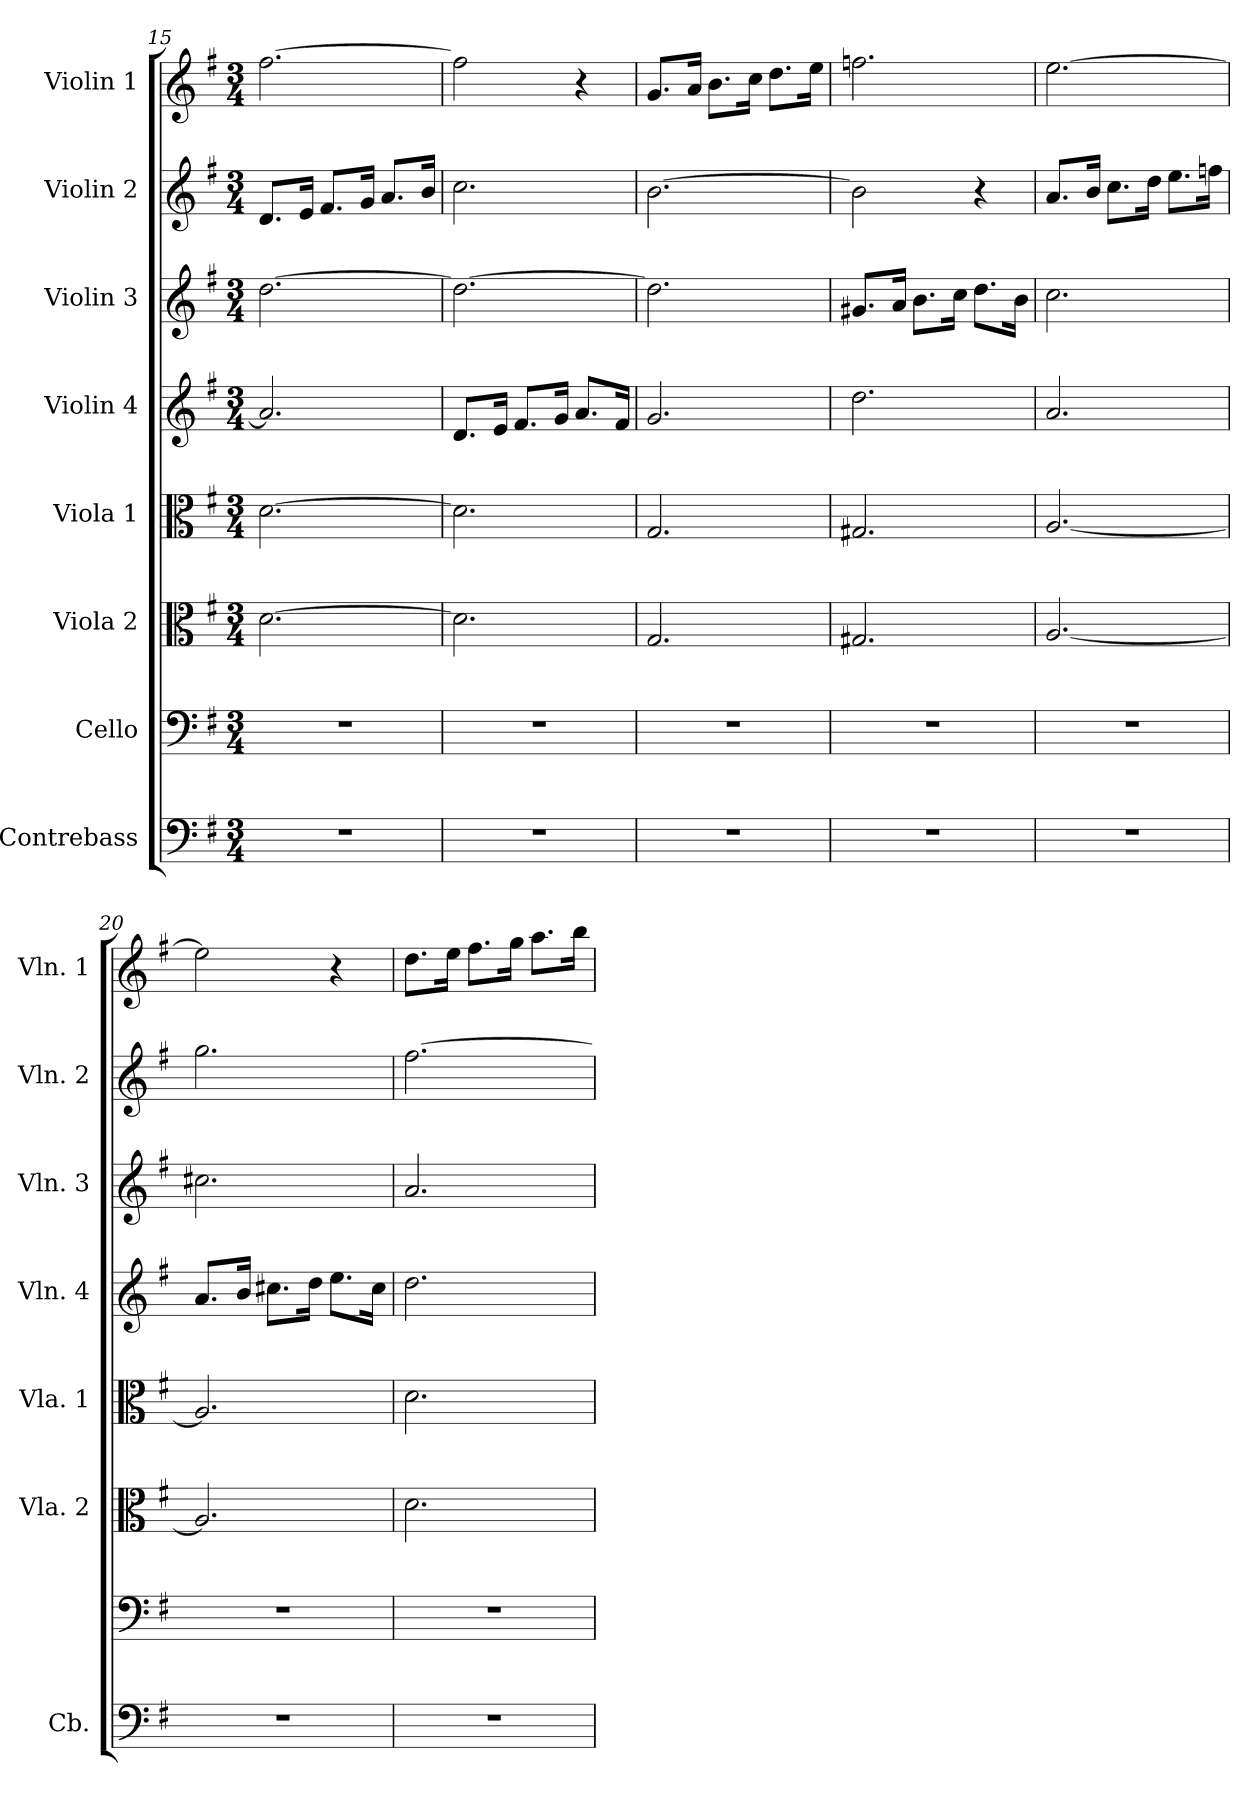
**kern	**kern	**kern	**kern	**kern	**kern	**kern	**kern
*part8	*part7	*part6	*part5	*part4	*part3	*part2	*part1
*staff8	*staff7	*staff6	*staff5	*staff4	*staff3	*staff2	*staff1
*I"Contrebass	*I"Cello	*I"Viola 2	*I"Viola 1	*I"Violin 4	*I"Violin 3	*I"Violin 2	*I"Violin 1
*I'Cb.	*	*I'Vla. 2	*I'Vla. 1	*I'Vln. 4	*I'Vln. 3	*I'Vln. 2	*I'Vln. 1
*clefF4	*clefF4	*clefC3	*clefC3	*clefG2	*clefG2	*clefG2	*clefG2
*ITrd7c12	*	*	*	*	*	*	*
*k[f#]	*k[f#]	*k[f#]	*k[f#]	*k[f#]	*k[f#]	*k[f#]	*k[f#]
*M3/4	*M3/4	*M3/4	*M3/4	*M3/4	*M3/4	*M3/4	*M3/4
=15	=15	=15	=15	=15	=15	=15	=15
2.r	2.r	[2.d\	[2.d\	2.a/]	[2.dd\	8.d/L	[2.ff#\
.	.	.	.	.	.	16e/Jk	.
.	.	.	.	.	.	8.f#/L	.
.	.	.	.	.	.	16g/Jk	.
.	.	.	.	.	.	8.a/L	.
.	.	.	.	.	.	16b/Jk	.
=16	=16	=16	=16	=16	=16	=16	=16
2.r	2.r	2.d\]	2.d\]	8.d/L	2.dd\_	2.cc\	2ff#\]
.	.	.	.	16e/Jk	.	.	.
.	.	.	.	8.f#/L	.	.	.
.	.	.	.	16g/Jk	.	.	.
.	.	.	.	8.a/L	.	.	4r
.	.	.	.	16f#/Jk	.	.	.
!!LO:PB:g=z
=17	=17	=17	=17	=17	=17	=17	=17
2.r	2.r	2.G/	2.G/	2.g/	2.dd\]	[2.b\	8.g/L
.	.	.	.	.	.	.	16a/Jk
.	.	.	.	.	.	.	8.b\L
.	.	.	.	.	.	.	16cc\Jk
.	.	.	.	.	.	.	8.dd\L
.	.	.	.	.	.	.	16ee\Jk
=18	=18	=18	=18	=18	=18	=18	=18
2.r	2.r	2.G#X/	2.G#X/	2.dd\	8.g#X/L	2b\]	2.ffn\
.	.	.	.	.	16a/Jk	.	.
.	.	.	.	.	8.b\L	.	.
.	.	.	.	.	16cc\Jk	.	.
.	.	.	.	.	8.dd\L	4r	.
.	.	.	.	.	16b\Jk	.	.
=19	=19	=19	=19	=19	=19	=19	=19
2.r	2.r	[2.A/	[2.A/	2.a/	2.cc\	8.a/L	[2.ee\
.	.	.	.	.	.	16b/Jk	.
.	.	.	.	.	.	8.cc\L	.
.	.	.	.	.	.	16dd\Jk	.
.	.	.	.	.	.	8.ee\L	.
.	.	.	.	.	.	16ffn\Jk	.
=20	=20	=20	=20	=20	=20	=20	=20
2.r	2.r	2.A/]	2.A/]	8.a/L	2.cc#X\	2.gg\	2ee\]
.	.	.	.	16b/Jk	.	.	.
.	.	.	.	8.cc#X\L	.	.	.
.	.	.	.	16dd\Jk	.	.	.
.	.	.	.	8.ee\L	.	.	4r
.	.	.	.	16cc#\Jk	.	.	.
=21	=21	=21	=21	=21	=21	=21	=21
2.r	2.r	2.d\	2.d\	2.dd\	2.a/	[2.ff#\	8.dd\L
.	.	.	.	.	.	.	16ee\Jk
.	.	.	.	.	.	.	8.ff#\L
.	.	.	.	.	.	.	16gg\Jk
.	.	.	.	.	.	.	8.aa\L
.	.	.	.	.	.	.	16bb\Jk
=	=	=	=	=	=	=	=
*-	*-	*-	*-	*-	*-	*-	*-
